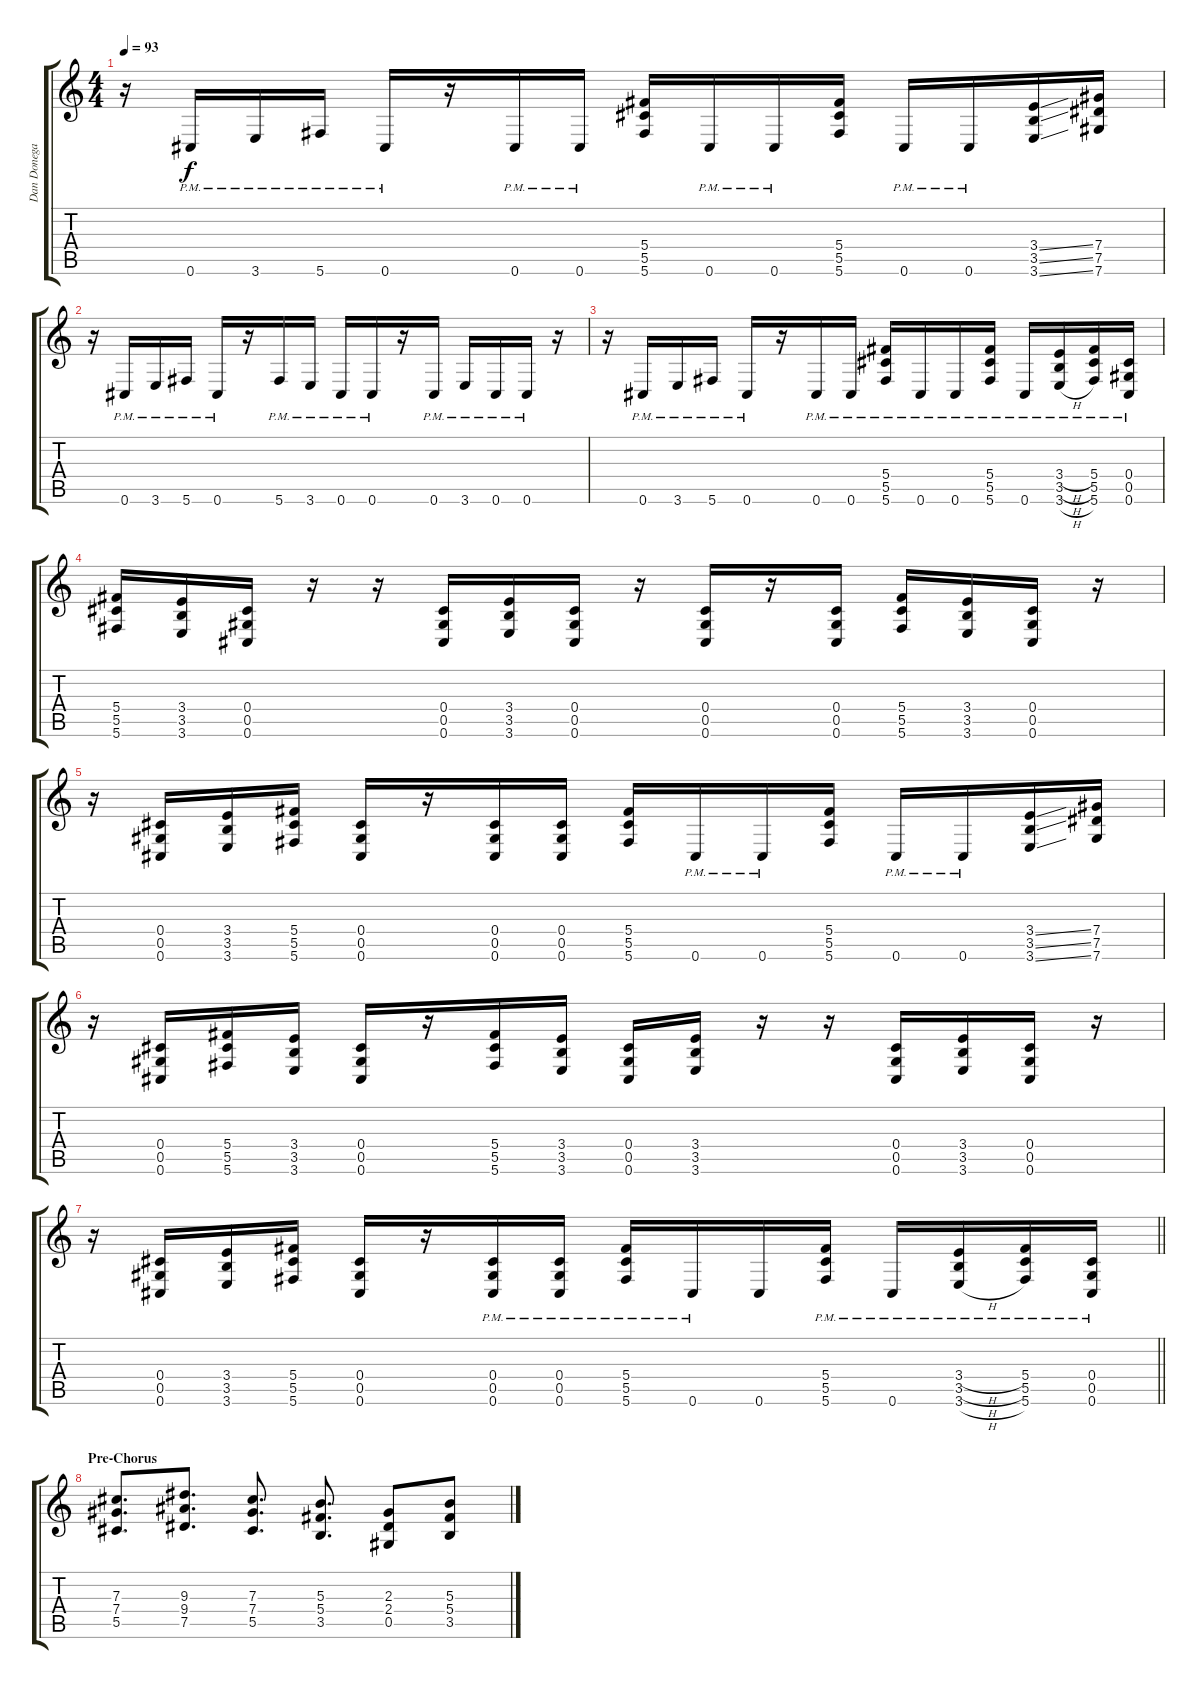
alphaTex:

\track ("Dan Donegan" "Dan Donega") {instrument distortionguitar}
\staff {score tabs}
\tuning (Eb4 Bb3 Gb3 Db3 Ab2 Db2) {hide}
\ts (4 4)
\tempo 93
\clef g2
\ks c
r.16{dy f} 0.6{pm}.16 3.6{pm}.16 5.6{pm}.16 0.6{pm}.16 r.16 0.6{pm}.16 0.6{pm}.16 (5.4 5.5 5.6).16 0.6{pm}.16 0.6{pm}.16 (5.4 5.5 5.6).16 0.6{pm}.16 0.6{pm}.16 (3.4{ss} 3.5{ss} 3.6{ss}).16 (7.4 7.5 7.6).16 |
r.16 0.6{pm}.16 3.6{pm}.16 5.6{pm}.16 0.6{pm}.16 r.16 5.6{pm}.16 3.6{pm}.16 0.6{pm}.16 0.6{pm}.16 r.16 0.6{pm}.16 3.6{pm}.16 0.6{pm}.16 0.6{pm}.16 r.16 |
r.16 0.6{pm}.16 3.6{pm}.16 5.6{pm}.16 0.6{pm}.16 r.16 0.6{pm}.16 0.6{pm}.16 (5.4{pm} 5.5{pm} 5.6{pm}).16 0.6{pm}.16 0.6{pm}.16 (5.4{pm} 5.5{pm} 5.6{pm}).16 0.6{pm}.16 (3.4{h pm} 3.5{h pm} 3.6{h pm}).16 (5.4{pm} 5.5{pm} 5.6{pm}).16 (0.4{pm} 0.5{pm} 0.6{pm}).16 |
(5.4 5.5 5.6).16 (3.4 3.5 3.6).16 (0.4 0.5 0.6).16 r.16 r.16 (0.4 0.5 0.6).16 (3.4 3.5 3.6).16 (0.4 0.5 0.6).16 r.16 (0.4 0.5 0.6).16 r.16 (0.4 0.5 0.6).16 (5.4 5.5 5.6).16 (3.4 3.5 3.6).16 (0.4 0.5 0.6).16 r.16 |
r.16 (0.4 0.5 0.6).16 (3.4 3.5 3.6).16 (5.4 5.5 5.6).16 (0.4 0.5 0.6).16 r.16 (0.4 0.5 0.6).16 (0.4 0.5 0.6).16 (5.4 5.5 5.6).16 0.6{pm}.16 0.6{pm}.16 (5.4 5.5 5.6).16 0.6{pm}.16 0.6{pm}.16 (3.4{ss} 3.5{ss} 3.6{ss}).16 (7.4 7.5 7.6).16 |
r.16 (0.4 0.5 0.6).16 (5.4 5.5 5.6).16 (3.4 3.5 3.6).16 (0.4 0.5 0.6).16 r.16 (5.4 5.5 5.6).16 (3.4 3.5 3.6).16 (0.4 0.5 0.6).16 (3.4 3.5 3.6).16 r.16 r.16 (0.4 0.5 0.6).16 (3.4 3.5 3.6).16 (0.4 0.5 0.6).16 r.16 |
\barLineRight lightlight
r.16 (0.4 0.5 0.6).16 (3.4 3.5 3.6).16 (5.4 5.5 5.6).16 (0.4 0.5 0.6).16 r.16 (0.4{pm} 0.5{pm} 0.6{pm}).16 (0.4{pm} 0.5{pm} 0.6{pm}).16 (5.4{pm} 5.5{pm} 5.6{pm}).16 0.6{pm}.16 0.6.16 (5.4{pm} 5.5{pm} 5.6{pm}).16 0.6{pm}.16 (3.4{h pm} 3.5{h pm} 3.6{h pm}).16 (5.4{pm} 5.5{pm} 5.6{pm}).16 (0.4{pm} 0.5{pm} 0.6{pm}).16 |
\section ("" "Pre-Chorus")
(7.3 7.4 5.5).8{d} (9.3 9.4 7.5).8{d} (7.3 7.4 5.5).8{d} (5.3 5.4 3.5).8{d} (2.3 2.4 0.5).8 (5.3 5.4 3.5).8
